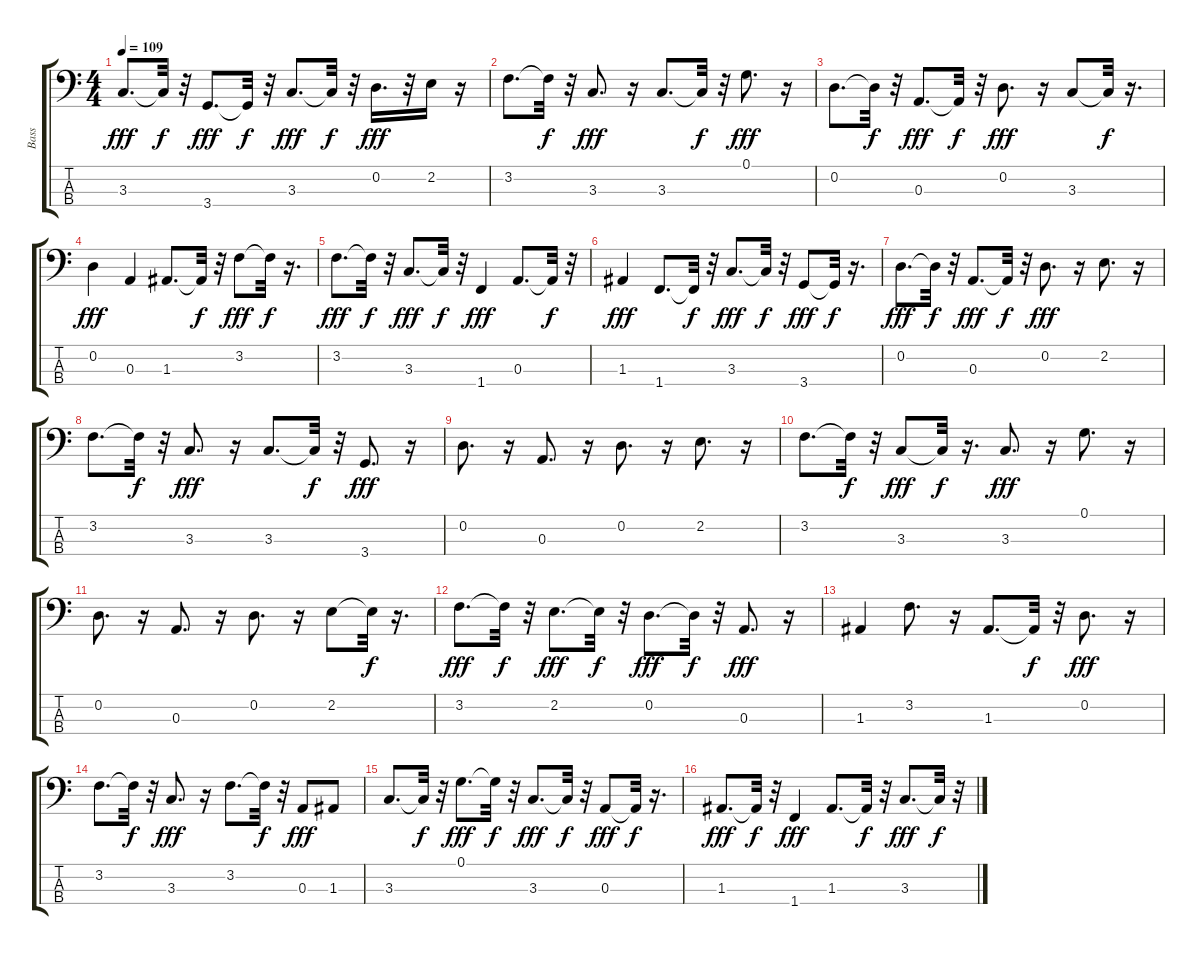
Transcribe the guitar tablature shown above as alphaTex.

\track ("Bass" "Bass") {instrument fretlessbass}
\staff {score tabs}
\tuning (G2 D2 A1 E1) {hide}
\ts (4 4)
\tempo 109
\clef f4
\ks c
3.3.8{d dy fff} 3.3{t}.32{dy f} r.32 3.4.8{d dy fff} 3.4{t}.32{dy f} r.32 3.3.8{d dy fff} 3.3{t}.32{dy f} r.32 0.2.16{d dy fff} r.32 2.2.16 r.16 |
3.2.8{d} 3.2{t}.32{dy f} r.32 3.3.8{d dy fff} r.16 3.3.8{d} 3.3{t}.32{dy f} r.32 0.1.8{d dy fff} r.16 |
0.2.8{d} 0.2{t}.32{dy f} r.32 0.3.8{d dy fff} 0.3{t}.32{dy f} r.32 0.2.8{d dy fff} r.16 3.3.8 3.3{t}.32{dy f} r.16{d} |
0.2.4{dy fff} 0.3.4 1.3.8{d} 1.3{t}.32{dy f} r.32 3.2.8{dy fff} 3.2{t}.32{dy f} r.16{d} |
3.2.8{d dy fff} 3.2{t}.32{dy f} r.32 3.3.8{d dy fff} 3.3{t}.32{dy f} r.32 1.4.4{dy fff} 0.3.8{d} 0.3{t}.32{dy f} r.32 |
1.3.4{dy fff} 1.4.8{d} 1.4{t}.32{dy f} r.32 3.3.8{d dy fff} 3.3{t}.32{dy f} r.32 3.4.8{dy fff} 3.4{t}.32{dy f} r.16{d} |
0.2.8{d dy fff} 0.2{t}.32{dy f} r.32 0.3.8{d dy fff} 0.3{t}.32{dy f} r.32 0.2.8{d dy fff} r.16 2.2.8{d} r.16 |
3.2.8{d} 3.2{t}.32{dy f} r.32 3.3.8{d dy fff} r.16 3.3.8{d} 3.3{t}.32{dy f} r.32 3.4.8{d dy fff} r.16 |
0.2.8{d} r.16 0.3.8{d} r.16 0.2.8{d} r.16 2.2.8{d} r.16 |
3.2.8{d} 3.2{t}.32{dy f} r.32 3.3.8{dy fff} 3.3{t}.32{dy f} r.16{d} 3.3.8{d dy fff} r.16 0.1.8{d} r.16 |
0.2.8{d} r.16 0.3.8{d} r.16 0.2.8{d} r.16 2.2.8 2.2{t}.32{dy f} r.16{d} |
3.2.8{d dy fff} 3.2{t}.32{dy f} r.32 2.2.8{d dy fff} 2.2{t}.32{dy f} r.32 0.2.8{d dy fff} 0.2{t}.32{dy f} r.32 0.3.8{d dy fff} r.16 |
1.3.4 3.2.8{d} r.16 1.3.8{d} 1.3{t}.32{dy f} r.32 0.2.8{d dy fff} r.16 |
3.2.8{d} 3.2{t}.32{dy f} r.32 3.3.8{d dy fff} r.16 3.2.8{d} 3.2{t}.32{dy f} r.32 0.3.8{dy fff} 1.3.8 |
3.3.8{d} 3.3{t}.32{dy f} r.32 0.1.8{d dy fff} 0.1{t}.32{dy f} r.32 3.3.8{d dy fff} 3.3{t}.32{dy f} r.32 0.3.8{dy fff} 0.3{t}.32{dy f} r.16{d} |
1.3.8{d dy fff} 1.3{t}.32{dy f} r.32 1.4.4{dy fff} 1.3.8{d} 1.3{t}.32{dy f} r.32 3.3.8{d dy fff} 3.3{t}.32{dy f} r.32
